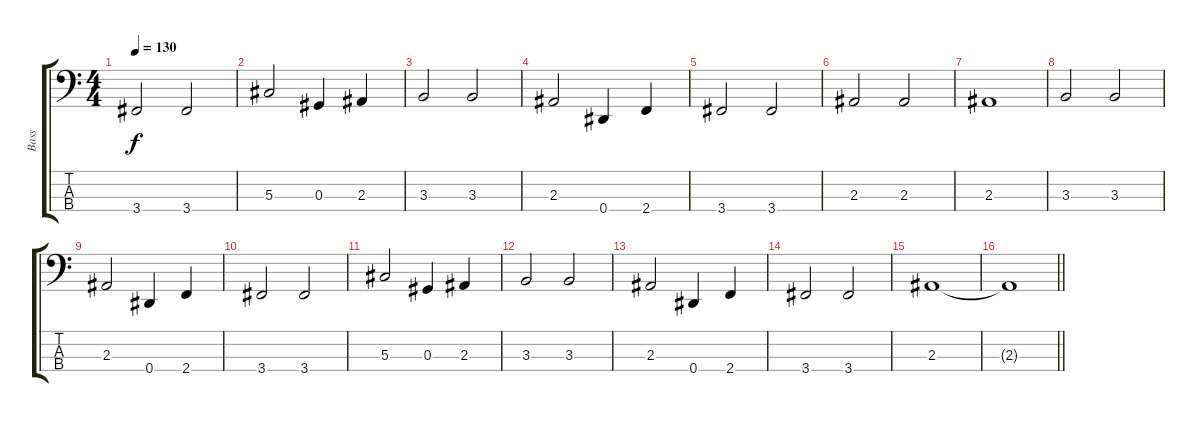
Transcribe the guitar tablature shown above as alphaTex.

\track ("Bass" "Bass") {instrument electricbassfinger}
\staff {score tabs}
\tuning (Gb2 Db2 Ab1 Eb1) {hide}
\ts (4 4)
\tempo 130
\clef f4
\ks c
3.4.2{dy f} 3.4.2 |
5.3.2 0.3.4 2.3.4 |
3.3.2 3.3.2 |
2.3.2 0.4.4 2.4.4 |
3.4.2 3.4.2 |
2.3.2 2.3.2 |
2.3.1 |
3.3.2 3.3.2 |
2.3.2 0.4.4 2.4.4 |
3.4.2 3.4.2 |
5.3.2 0.3.4 2.3.4 |
3.3.2 3.3.2 |
2.3.2 0.4.4 2.4.4 |
3.4.2 3.4.2 |
2.3.1 |
\barLineRight lightlight
2.3{t}.1
